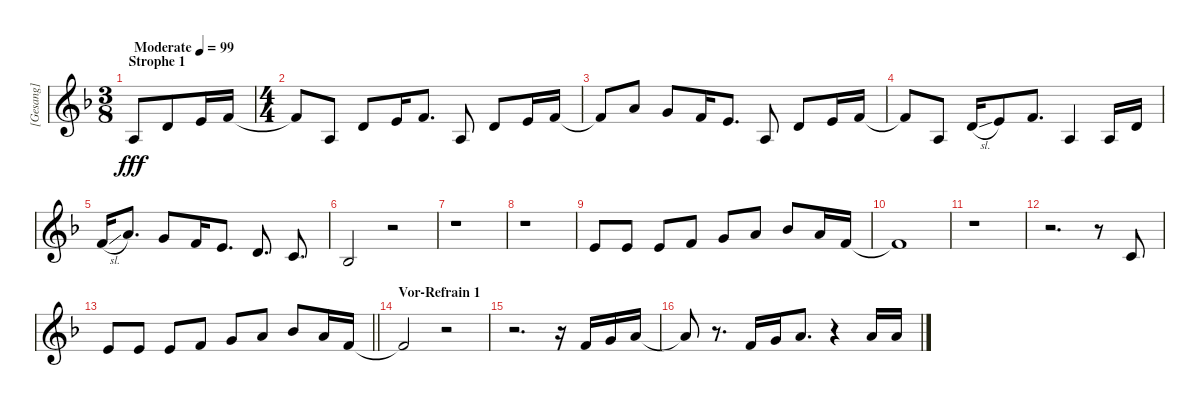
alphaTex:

\track ("[Gesang]" "[Gesang]") {instrument tenorsax}
\staff {score}
\tuning (E4 B3 G3 D3 A2 E2) {hide}
\ts (3 8)
\section ("" "Strophe 1")
\tempo (99 "Moderate")
\clef g2
\ks dminor
2.3.8{dy fff instrument tenorsax} 3.2.8 5.2.16 6.2.16 |
\ts (4 4)
6.2{t}.8 2.3.8 3.2.8 5.2.16 6.2.8{d} 2.3.8 3.2.8 5.2.16 6.2.16 |
6.2{t}.8 5.1.8 3.1.8 1.1.16 5.2.8{d} 2.3.8 3.2.8 5.2.16 6.2.16 |
6.2{t}.8 2.3.8 3.2{sl}.16 5.2.8 6.2.8{d} 2.3.4 2.3.16 3.2.16 |
6.2{sl}.16 10.2.8{d} 3.1.8 1.1.16 5.2.8{d} 3.2.8{d} 1.2.8{d} |
3.3.2 r.2 |
r.1 |
r.1 |
5.2.8 5.2.8 5.2.8 6.2.8 3.1.8 5.1.8 6.1.8 5.1.16 6.2.16 |
6.2{t}.1 |
r.1 |
r.2{d} r.8 1.2.8 |
\barLineRight lightlight
5.2.8 5.2.8 5.2.8 6.2.8 3.1.8 5.1.8 6.1.8 5.1.16 6.2.16 |
\section ("" "Vor-Refrain 1")
6.2{t}.2 r.2 |
r.2{d} r.16 6.2.16 8.2.16 5.1.16 |
5.1{t}.8 r.8{d} 6.2.16 8.2.16 5.1.8{d} r.4 5.1.16 5.1.16
